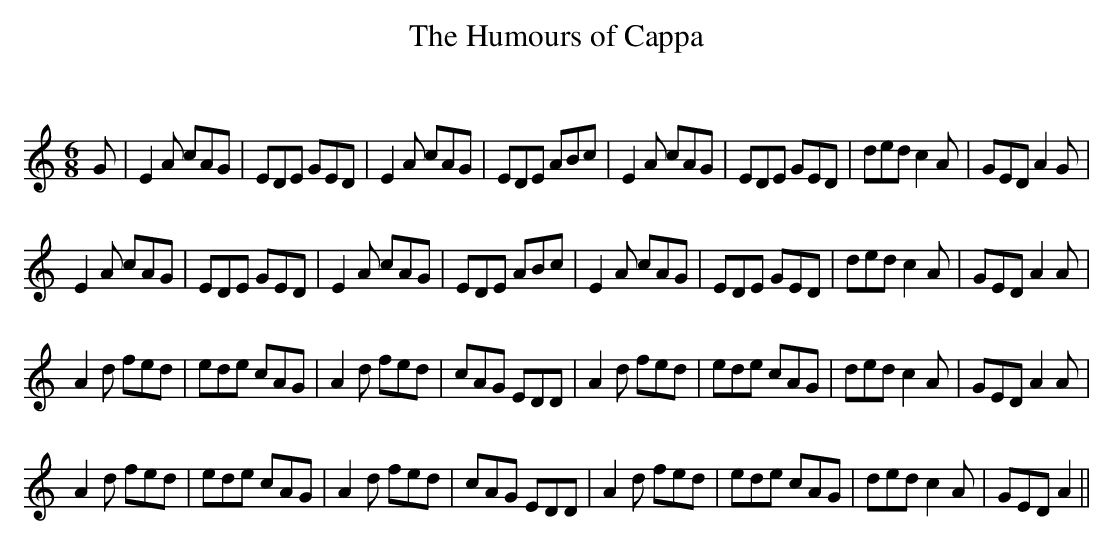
X:1
T: The Humours of Cappa
C:
Q:180
K:Am
M:6/8
L:1/16
G2|E4A2 c2A2G2|E2D2E2 G2E2D2|E4A2 c2A2G2|E2D2E2 A2B2c2|E4A2 c2A2G2|E2D2E2 G2E2D2|d2e2d2 c4A2|G2E2D2 A4G2|
E4A2 c2A2G2|E2D2E2 G2E2D2|E4A2 c2A2G2|E2D2E2 A2B2c2|E4A2 c2A2G2|E2D2E2 G2E2D2|d2e2d2 c4A2|G2E2D2 A4A2|
A4d2 f2e2d2|e2d2e2 c2A2G2|A4d2 f2e2d2|c2A2G2 E2D2D2|A4d2 f2e2d2|e2d2e2 c2A2G2|d2e2d2 c4A2|G2E2D2 A4A2|
A4d2 f2e2d2|e2d2e2 c2A2G2|A4d2 f2e2d2|c2A2G2 E2D2D2|A4d2 f2e2d2|e2d2e2 c2A2G2|d2e2d2 c4A2|G2E2D2 A4||
